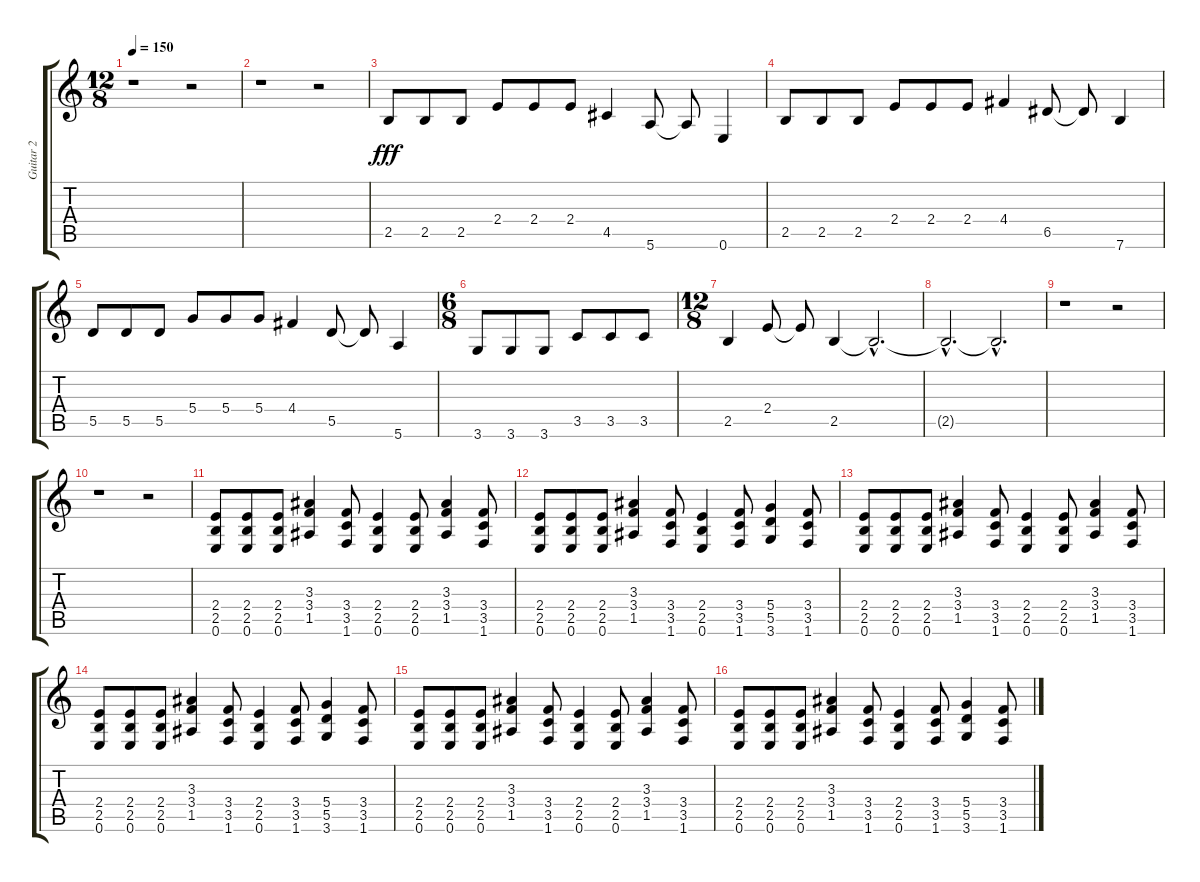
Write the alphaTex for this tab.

\track ("Guitar 2" "Guitar 2") {instrument distortionguitar}
\staff {score tabs}
\tuning (E4 B3 G3 D3 A2 E2) {hide}
\ts (12 8)
\tempo 150
\clef g2
\ks c
r.1{dy fff instrument distortionguitar} r.2 |
r.1 r.2 |
2.5.8 2.5.8 2.5.8 2.4.8 2.4.8 2.4.8 4.5.4 5.6.8 5.6{t}.8 0.6.4 |
2.5.8 2.5.8 2.5.8 2.4.8 2.4.8 2.4.8 4.4.4 6.5.8 6.5{t}.8 7.6.4 |
5.5.8 5.5.8 5.5.8 5.4.8 5.4.8 5.4.8 4.4.4 5.5.8 5.5{t}.8 5.6.4 |
\ts (6 8)
3.6.8 3.6.8 3.6.8 3.5.8 3.5.8 3.5.8 |
\ts (12 8)
2.5.4 2.4.8 2.4{t}.8 2.5.4 2.5{hac t}.2{d} |
2.5{hac t}.2{d} 2.5{hac t}.2{d} |
r.1 r.2 |
r.1 r.2 |
(2.4 2.5 0.6).8 (2.4 2.5 0.6).8 (2.4 2.5 0.6).8 (3.3 3.4 1.5).4 (3.4 3.5 1.6).8 (2.4 2.5 0.6).4 (2.4 2.5 0.6).8 (3.3 3.4 1.5).4 (3.4 3.5 1.6).8 |
(2.4 2.5 0.6).8 (2.4 2.5 0.6).8 (2.4 2.5 0.6).8 (3.3 3.4 1.5).4 (3.4 3.5 1.6).8 (2.4 2.5 0.6).4 (3.4 3.5 1.6).8 (5.4 5.5 3.6).4 (3.4 3.5 1.6).8 |
(2.4 2.5 0.6).8 (2.4 2.5 0.6).8 (2.4 2.5 0.6).8 (3.3 3.4 1.5).4 (3.4 3.5 1.6).8 (2.4 2.5 0.6).4 (2.4 2.5 0.6).8 (3.3 3.4 1.5).4 (3.4 3.5 1.6).8 |
(2.4 2.5 0.6).8 (2.4 2.5 0.6).8 (2.4 2.5 0.6).8 (3.3 3.4 1.5).4 (3.4 3.5 1.6).8 (2.4 2.5 0.6).4 (3.4 3.5 1.6).8 (5.4 5.5 3.6).4 (3.4 3.5 1.6).8 |
(2.4 2.5 0.6).8 (2.4 2.5 0.6).8 (2.4 2.5 0.6).8 (3.3 3.4 1.5).4 (3.4 3.5 1.6).8 (2.4 2.5 0.6).4 (2.4 2.5 0.6).8 (3.3 3.4 1.5).4 (3.4 3.5 1.6).8 |
(2.4 2.5 0.6).8 (2.4 2.5 0.6).8 (2.4 2.5 0.6).8 (3.3 3.4 1.5).4 (3.4 3.5 1.6).8 (2.4 2.5 0.6).4 (3.4 3.5 1.6).8 (5.4 5.5 3.6).4 (3.4 3.5 1.6).8
